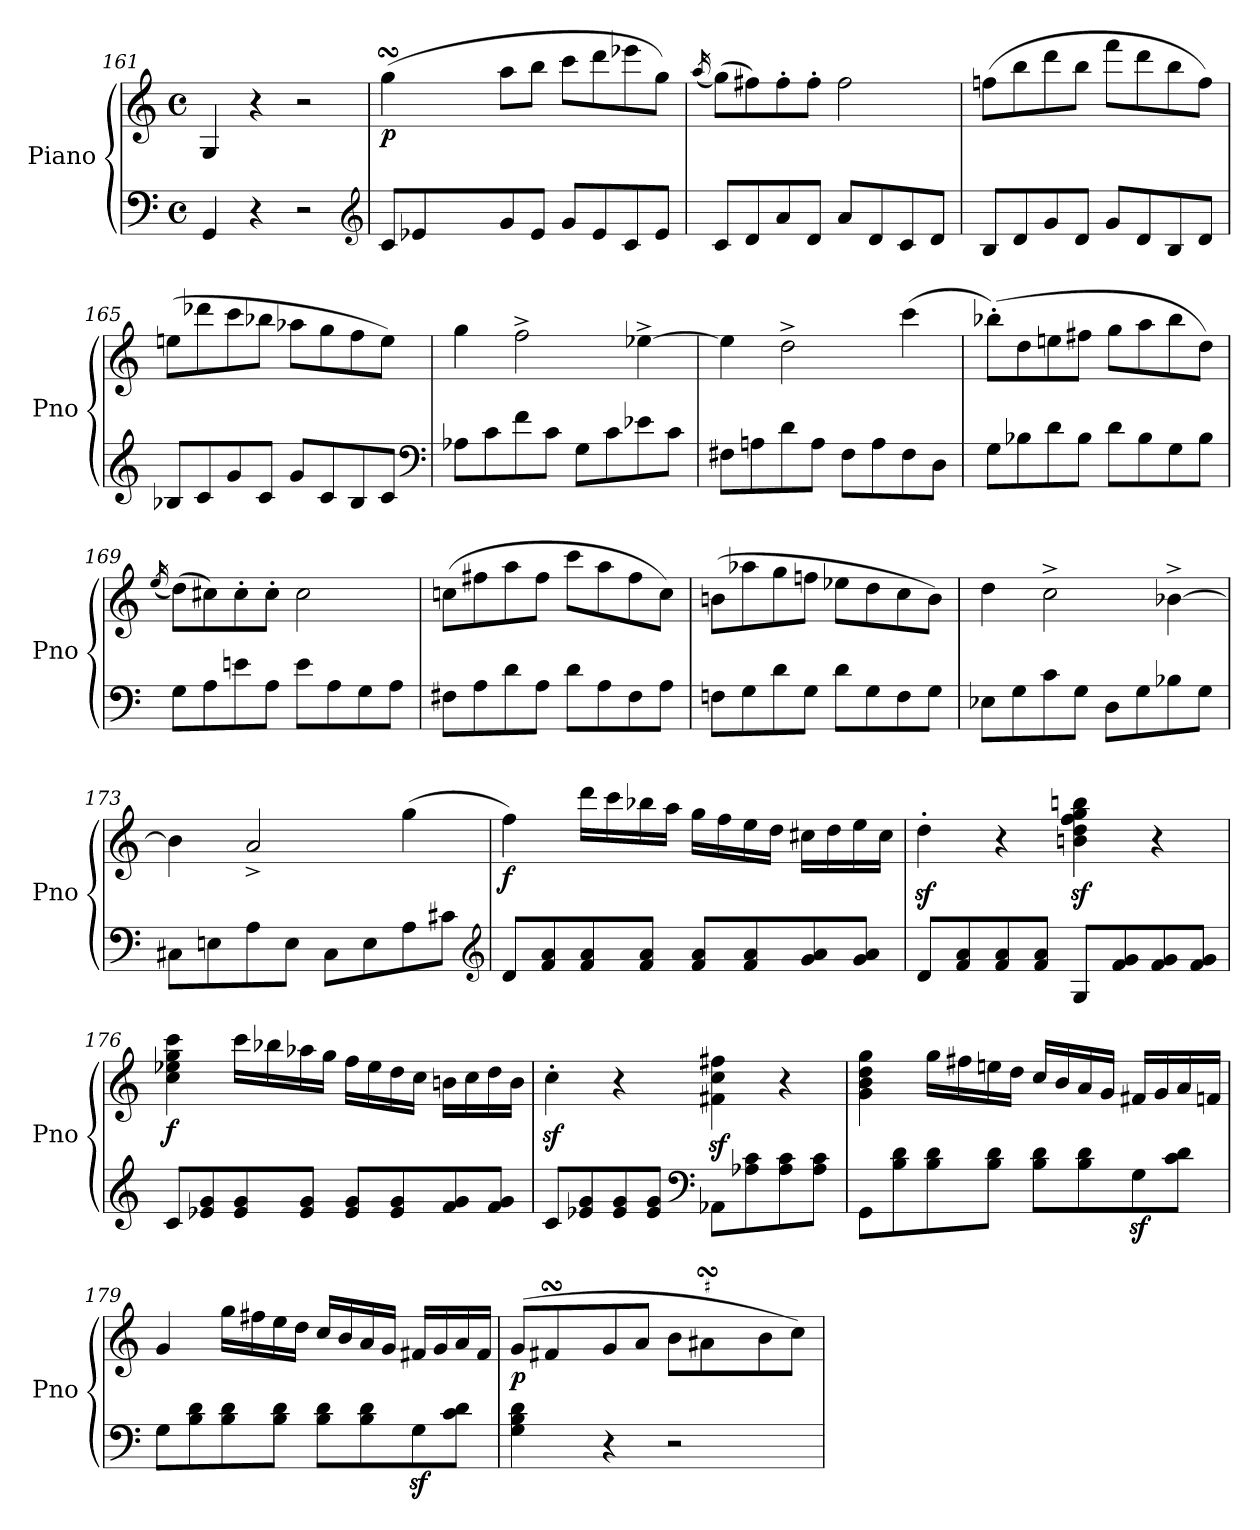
**kern	**kern	**dynam
*part1	*part1	*part1
*staff2	*staff1	*staff1/2
*I"Piano	*	*
*I'Pno	*	*
*clefF4	*clefG2	*
*k[]	*k[]	*
*C:	*C:	*
*M4/4	*M4/4	*
*met(c)	*met(c)	*
=161	=161	=161
4GG/	4G/	.
4r	4r	.
2r	2r	.
*clefG2	*	*
=162	=162	=162
*	*^	*
!	!	!	!LO:DY:b
8c/L	(4ggsSSS\	8ggyy	p
*	*	*Xtuplet	*
8e-X/	.	48.aayy	.
.	.	48.ggyy	.
.	.	48.ff#Xyy	.
.	.	48.ggyy	.
8g/	8aa\L	2.ryy	.
8e-/J	8bb\J	.	.
8g/L	8ccc\L	.	.
8e-/	8ddd\	.	.
8c/	8eee-X\	.	.
8e-/J	8gg\J)	.	.
*	*v	*v	*
=163	=163	=163
.	(16qaa/	.
8c/L	(8gg\L)	.
8d/	8ff#X\)	.
8a/	8ff#'\	.
8d/J	8ff#'\J	.
8a/L	2ff#\	.
8d/	.	.
8c/	.	.
8d/J	.	.
!!LO:LB:g=z
=164	=164	=164
8B/L	(8ffn\L	.
8d/	8bb\	.
8g/	8ddd\	.
8d/J	8bb\J	.
8g/L	8fff\L	.
8d/	8ddd\	.
8B/	8bb\	.
8d/J	8ff\J)	.
=165	=165	=165
8B-X/L	(8een\L	.
8c/	8ddd-X\	.
8g/	8ccc\	.
8c/J	8bb-X\J	.
8g/L	8aa-X\L	.
8c/	8gg\	.
8B-/	8ff\	.
8c/J	8ee\J)	.
*clefF4	*	*
=166	=166	=166
8A-X\L	4gg\	.
8c\	.	.
8f\	2ff^\	.
8c\J	.	.
8G\L	.	.
8c\	.	.
8e-X\	[4ee-X^\	.
8c\J	.	.
=167	=167	=167
8F#X\L	4ee-\]	.
8An\	.	.
8d\	2dd^\	.
8A\J	.	.
8F#\L	.	.
8A\	.	.
8F#\	(4ccc\	.
8D\J	.	.
!!LO:LB:g=z
=168	=168	=168
8G\L	(8bb-X'\L)	.
8B-X\	8dd\	.
8d\	8een\	.
8B-\J	8ff#X\J	.
8d\L	8gg\L	.
8B-\	8aa\	.
8G\	8bb-\	.
8B-\J	8dd\J)	.
=169	=169	=169
.	(16qee/	.
8G\L	(8dd\L)	.
8A\	8cc#X\)	.
8en\	8cc#'\	.
8A\J	8cc#'\J	.
8e\L	2cc#\	.
8A\	.	.
8G\	.	.
8A\J	.	.
=170	=170	=170
8F#X\L	(8ccn\L	.
8A\	8ff#X\	.
8d\	8aa\	.
8A\J	8ff#\J	.
8d\L	8ccc\L	.
8A\	8aa\	.
8F#\	8ff#\	.
8A\J	8cc\J)	.
=171	=171	=171
8Fn\L	(8bn\L	.
8G\	8aa-X\	.
8d\	8gg\	.
8G\J	8ffn\J	.
8d\L	8ee-X\L	.
8G\	8dd\	.
8F\	8cc\	.
8G\J	8b\J)	.
!!LO:LB:g=z
=172	=172	=172
8E-X\L	4dd\	.
8G\	.	.
8c\	2cc^\	.
8G\J	.	.
8D\L	.	.
8G\	.	.
8B-X\	[4b-X^\	.
8G\J	.	.
=173	=173	=173
8C#X\L	4b-\]	.
8En\	.	.
8A\	2a^/	.
8E\J	.	.
8C#\L	.	.
8E\	.	.
8A\	(4gg\	.
8c#X\J	.	.
*clefG2	*	*
=174	=174	=174
!	!	!LO:DY:b
8d/L	4ff\)	f
8f/ 8a/	.	.
8f/ 8a/	16ddd\LL	.
.	16ccc\	.
8f/ 8a/J	16bb-X\	.
.	16aa\JJ	.
8f/ 8a/L	16gg\LL	.
.	16ff\	.
8f/ 8a/	16ee\	.
.	16dd\JJ	.
8g/ 8a/	16cc#X\LL	.
.	16dd\	.
8g/ 8a/J	16ee\	.
.	16cc#\JJ	.
!!LO:PB:g=z
=175	=175	=175
8d/L	4ddz<'\	.
8f/ 8a/	.	.
8f/ 8a/	4r	.
8f/ 8a/J	.	.
8G/L	4bn\z< 4dd\z< 4ff\z< 4gg\z< 4bbn\z<	.
8f/ 8g/	.	.
8f/ 8g/	4r	.
8f/ 8g/J	.	.
!!LO:PB:g=z
=176	=176	=176
!	!	!LO:DY:b
8c/L	4cc\ 4ee-X\ 4gg\ 4ccc\	f
8e-X/ 8g/	.	.
8e-/ 8g/	16ccc\LL	.
.	16bb-X\	.
8e-/ 8g/J	16aa-X\	.
.	16gg\JJ	.
8e-/ 8g/L	16ff\LL	.
.	16ee-\	.
8e-/ 8g/	16dd\	.
.	16cc\JJ	.
8f/ 8g/	16bn\LL	.
.	16cc\	.
8f/ 8g/J	16dd\	.
.	16b\JJ	.
=177	=177	=177
8c/L	4ccz<'\	.
8e-X/ 8g/	.	.
8e-/ 8g/	4r	.
8e-/ 8g/J	.	.
*clefF4	*	*
8AA-X\L	4f#X\z< 4cc\z< 4ff#X\z<	.
8A-X\ 8c\	.	.
8A-\ 8c\	4r	.
8A-\ 8c\J	.	.
=178	=178	=178
8GG\L	4g\ 4b\ 4dd\ 4gg\	.
8B\ 8d\	.	.
8B\ 8d\	16gg\LL	.
.	16ff#X\	.
8B\ 8d\J	16een\	.
.	16dd\JJ	.
8B\ 8d\L	16cc/LL	.
.	16b/	.
8B\ 8d\	16a/	.
.	16g/JJ	.
8Gz<\	16f#X/LL	.
.	16g/	.
8c\ 8d\J	16a/	.
.	16fn/JJ	.
!!LO:PB:g=z
=179	=179	=179
8G\L	4g/	.
8B\ 8d\	.	.
8B\ 8d\	16gg\LL	.
.	16ff#X\	.
8B\ 8d\J	16ee\	.
.	16dd\JJ	.
8B\ 8d\L	16cc/LL	.
.	16b/	.
8B\ 8d\	16a/	.
.	16g/JJ	.
8Gz<\	16f#X/LL	.
.	16g/	.
8c\ 8d\J	16a/	.
.	16f#/JJ	.
=180	=180	=180
*	*^	*
!	!	!	!LO:DY:b
4G\ 4B\ 4d\	(8g/L	8gyy	p
.	8f#XsSsS/	24ayy	.
.	.	24gyy	.
.	.	24f#yy	.
4r	8g/	8gyy	.
.	8a/J	8ayy	.
2r	8b\L	8byy	.
.	8a#XsSsS\	24ccyy	.
.	.	24byy	.
.	.	24a#yy	.
.	8b\	8byy	.
.	8cc\J)	8ccyy	.
*	*v	*v	*
=	=	=
*-	*-	*-
